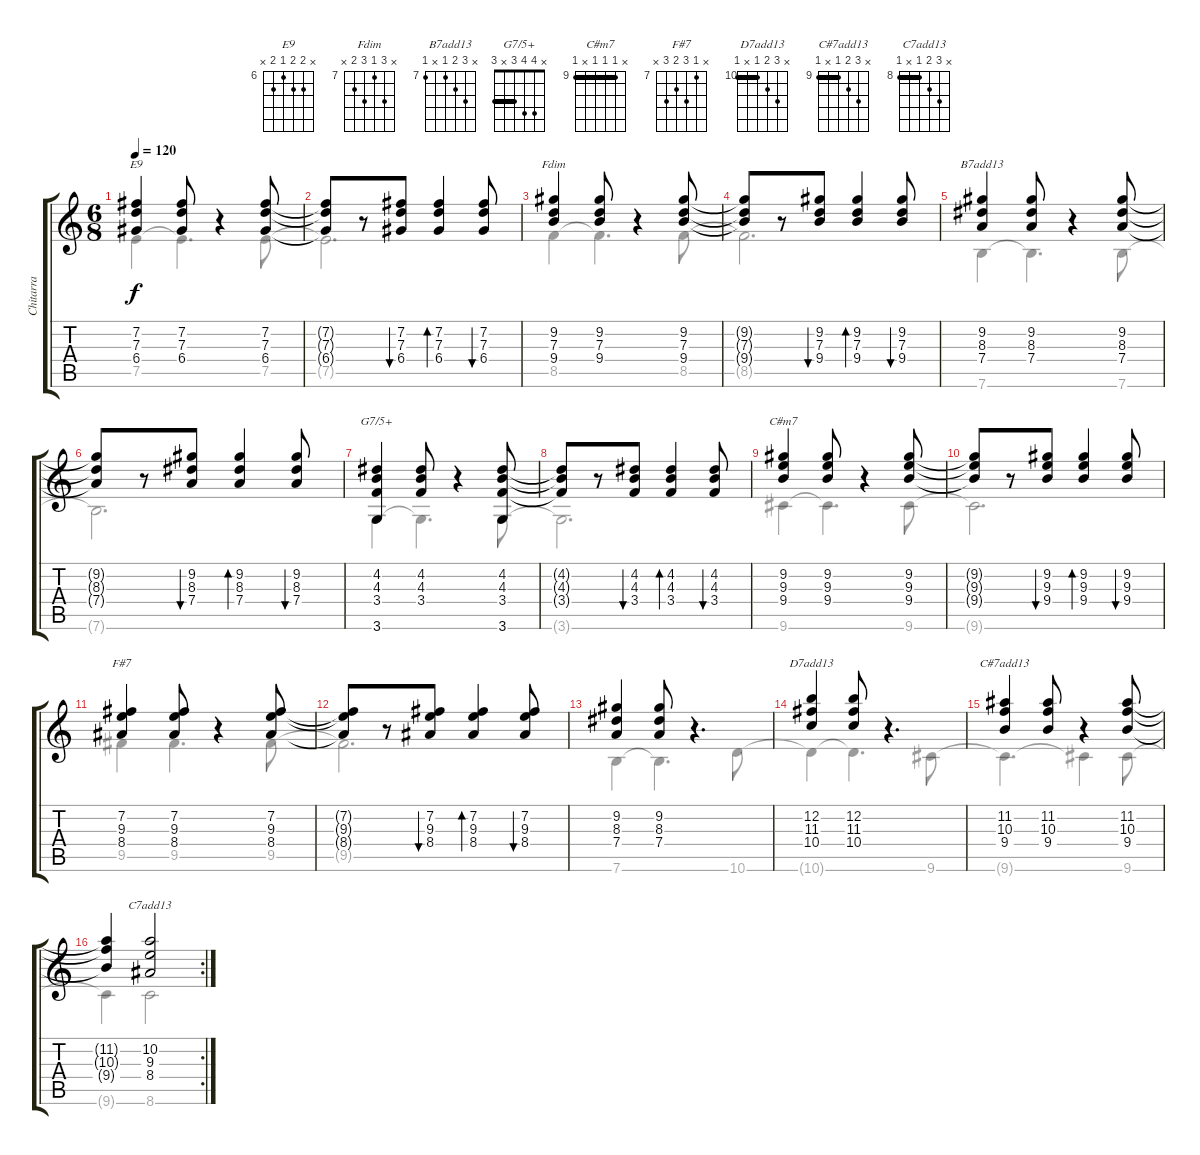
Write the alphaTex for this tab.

\track ("Chitarra" "Chitarra") {instrument electricguitarjazz}
\staff {score tabs}
\tuning (E4 B3 G3 D3 A2 E2) {hide}
\chord ("E9" x 7 7 6 7 x) {firstfret 6}
\chord ("Fdim" x 9 7 9 8 x) {firstfret 7}
\chord ("B7add13" x 9 8 7 x 7) {firstfret 7}
\chord ("G7/5+" x 4 4 3 x 3) {barre 3}
\chord ("C#m7" x 9 9 9 x 9) {firstfret 9 barre 9}
\chord ("F#7" x 7 9 8 9 x) {firstfret 7}
\chord ("D7add13" x 12 11 10 x 10) {firstfret 10 barre 10}
\chord ("C#7add13" x 11 10 9 x 9) {firstfret 9 barre 9}
\chord ("C7add13" x 10 9 8 x 8) {firstfret 8 barre 8}
\voice
\ts (6 8)
\tempo 120
\clef g2
\ks c
(7.2 7.3 6.4).4{ch "E9" dy f} (7.2 7.3 6.4).8 r.4 (7.2 7.3 6.4).8 |
(7.2{t} 7.3{t} 6.4{t}).8 r.8 (7.2 7.3 6.4).8{bu 30} (7.2 7.3 6.4).4{bd 30} (7.2 7.3 6.4).8{bu 30} |
(9.2 7.3 9.4).4{ch "Fdim"} (9.2 7.3 9.4).8 r.4 (9.2 7.3 9.4).8 |
(9.2{t} 7.3{t} 9.4{t}).8 r.8 (9.2 7.3 9.4).8{bu 30} (9.2 7.3 9.4).4{bd 30} (9.2 7.3 9.4).8{bu 30} |
(9.2 8.3 7.4).4{ch "B7add13"} (9.2 8.3 7.4).8 r.4 (9.2 8.3 7.4).8 |
(9.2{t} 8.3{t} 7.4{t}).8 r.8 (9.2 8.3 7.4).8{bu 30} (9.2 8.3 7.4).4{bd 30} (9.2 8.3 7.4).8{bu 30} |
(4.2 4.3 3.4 3.6).4{ch "G7/5+"} (4.2 4.3 3.4).8 r.4 (4.2 4.3 3.4 3.6).8 |
(4.2{t} 4.3{t} 3.4{t}).8 r.8 (4.2 4.3 3.4).8{bu 30} (4.2 4.3 3.4).4{bd 30} (4.2 4.3 3.4).8{bu 30} |
(9.2 9.3 9.4).4{ch "C#m7"} (9.2 9.3 9.4).8 r.4 (9.2 9.3 9.4).8 |
(9.2{t} 9.3{t} 9.4{t}).8 r.8 (9.2 9.3 9.4).8{bu 30} (9.2 9.3 9.4).4{bd 30} (9.2 9.3 9.4).8{bu 30} |
(7.2 9.3 8.4).4{ch "F#7"} (7.2 9.3 8.4).8 r.4 (7.2 9.3 8.4).8 |
(7.2{t} 9.3{t} 8.4{t}).8 r.8 (7.2 9.3 8.4).8{bu 30} (7.2 9.3 8.4).4{bd 30} (7.2 9.3 8.4).8{bu 30} |
(9.2 8.3 7.4).4 (9.2 8.3 7.4).8 r.4{d} |
(12.2 11.3 10.4).4{ch "D7add13"} (12.2 11.3 10.4).8 r.4{d} |
(11.2 10.3 9.4).4{ch "C#7add13"} (11.2 10.3 9.4).8 r.4 (11.2 10.3 9.4).8 |
\rc 2
(11.2{t} 10.3{t} 9.4{t}).4 (10.2 9.3 8.4).2{ch "C7add13"}
\voice
\clef g2
\ottava regular
\simile none
\ks c
7.5.4{dy f} 7.5{t}.4{d} 7.5.8 |
7.5{t}.2{d} |
8.5.4 8.5{t}.4{d} 8.5.8 |
8.5{t}.2{d} |
7.6.4 7.6{t}.4{d} 7.6.8 |
7.6{t}.2{d} |
3.6.4 3.6{t}.4{d} 3.6.8 |
3.6{t}.2{d} |
9.6.4 9.6{t}.4{d} 9.6.8 |
9.6{t}.2{d} |
9.5.4 9.5.4{d} 9.5.8 |
9.5{t}.2{d} |
7.6.4 7.6{t}.4{d} 10.6.8 |
10.6{t}.4 10.6{t}.4{d} 9.6.8 |
9.6{t}.4{d} 9.6{t}.4 9.6.8 |
9.6{t}.4 8.6.2
